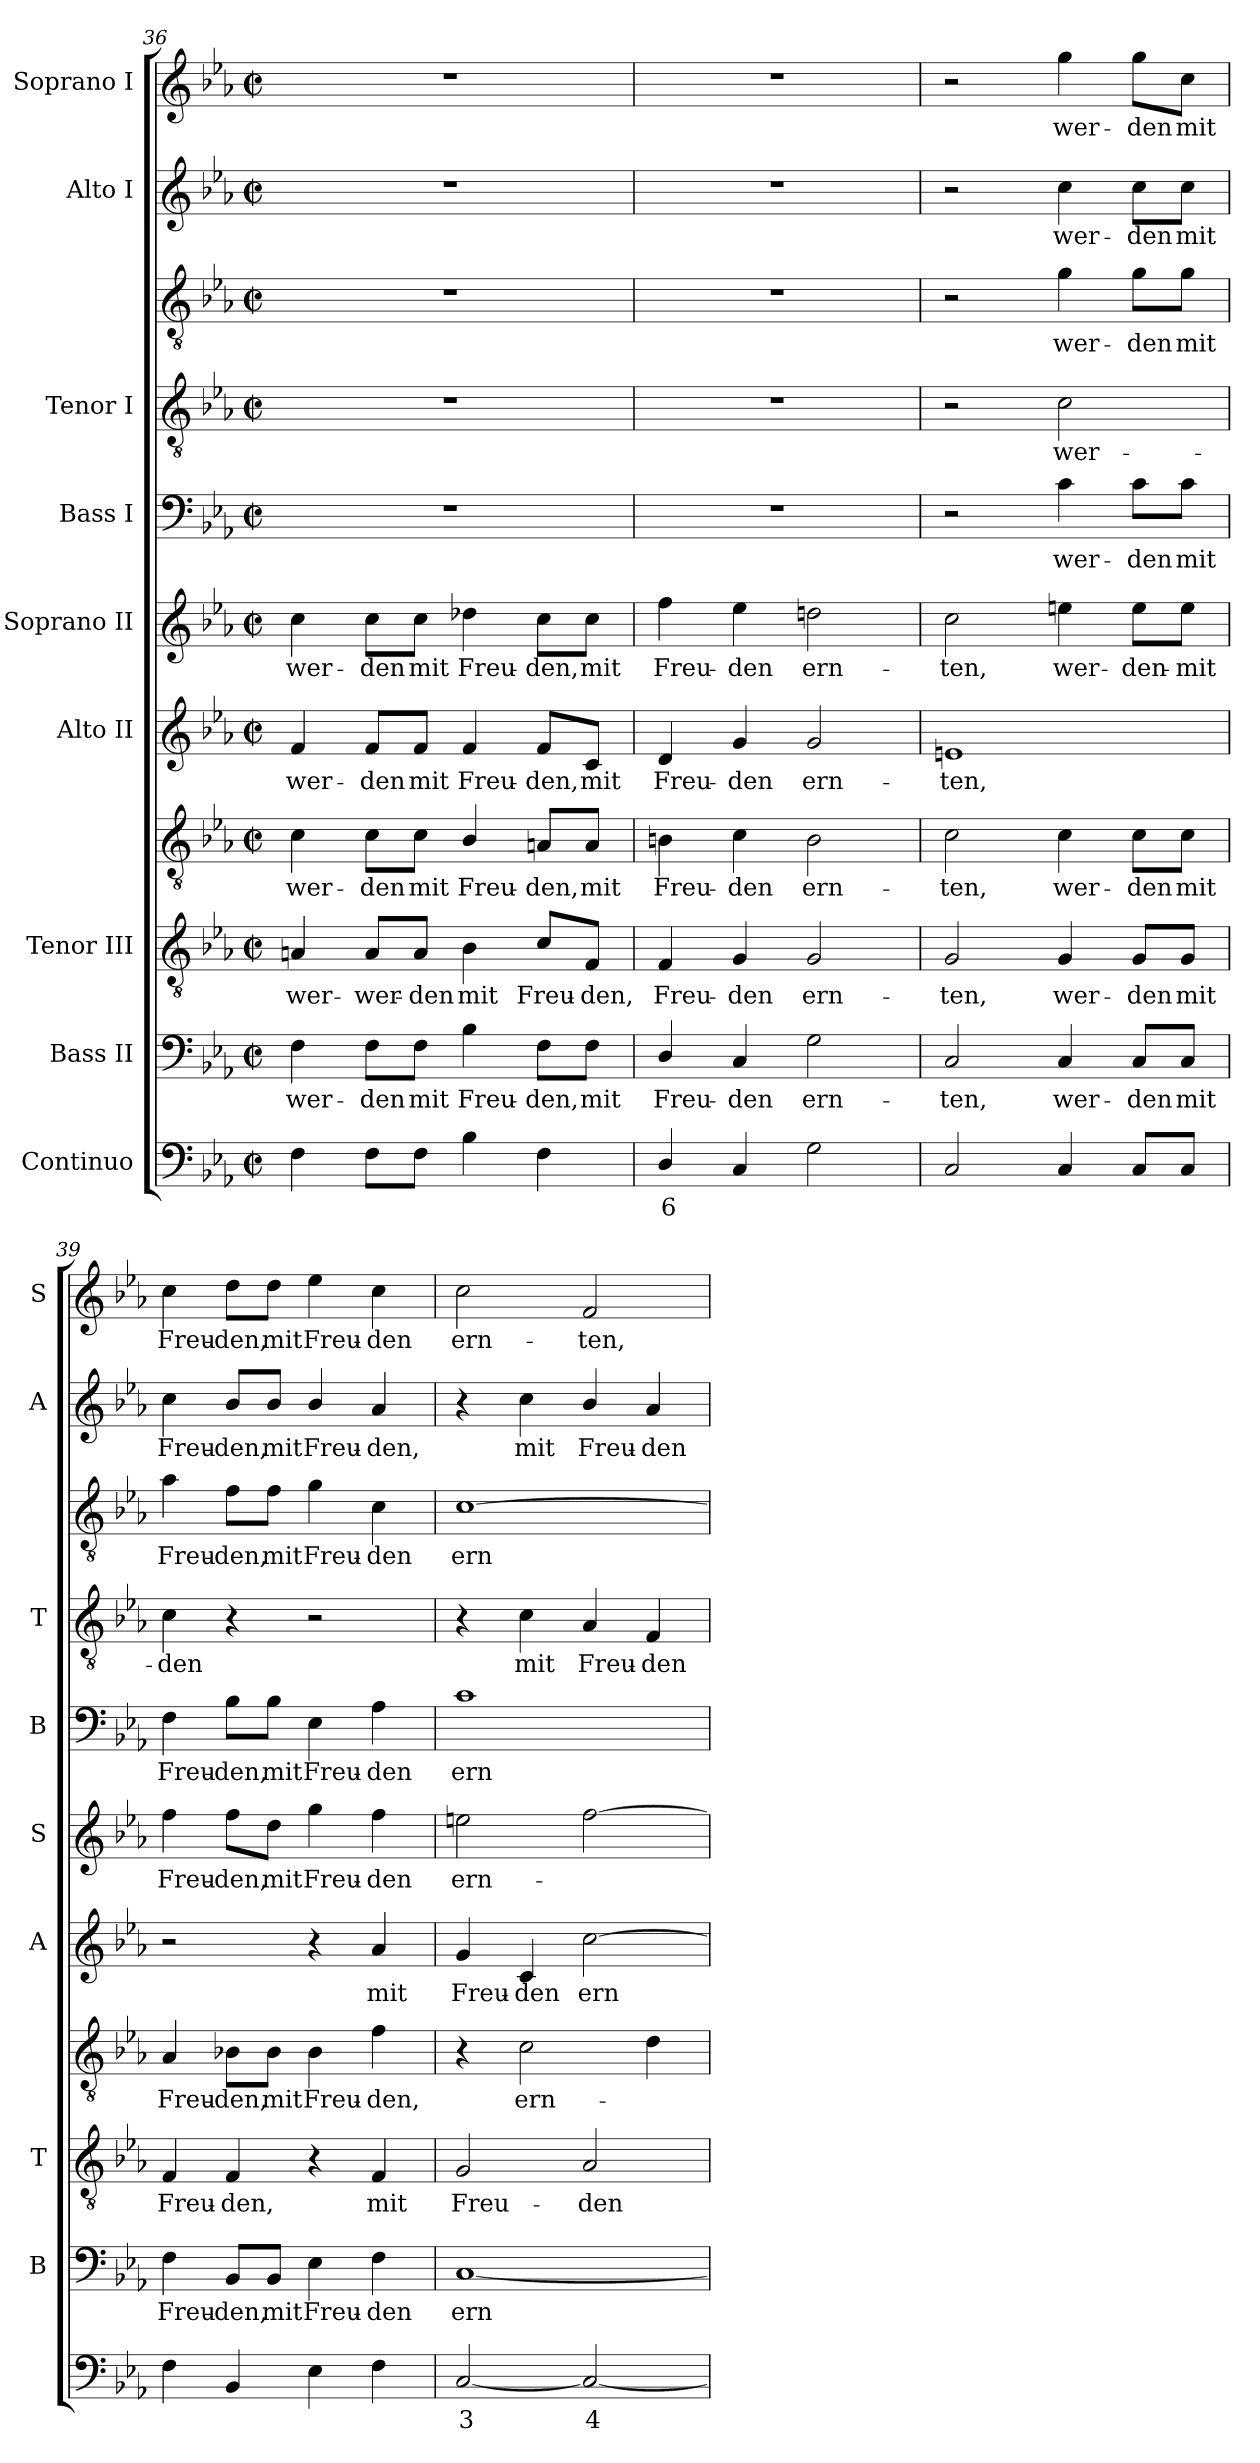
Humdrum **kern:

**kern	**text	**kern	**text	**kern	**text	**kern	**text	**kern	**text	**kern	**text	**kern	**text	**kern	**text	**kern	**text	**kern	**text	**kern	**text
*part9	*part9	*part8	*part8	*part7	*part7	*part7	*part7	*part6	*part6	*part5	*part5	*part4	*part4	*part3	*part3	*part3	*part3	*part2	*part2	*part1	*part1
*staff11	*staff11	*staff10	*staff10	*staff9	*staff9	*staff8	*staff8	*staff7	*staff7	*staff6	*staff6	*staff5	*staff5	*staff4	*staff4	*staff3	*staff3	*staff2	*staff2	*staff1	*staff1
*I"Continuo	*	*I"Bass II	*	*I"Tenor III	*	*	*	*I"Alto II	*	*I"Soprano II	*	*I"Bass I	*	*I"Tenor I	*	*	*	*I"Alto I	*	*I"Soprano I	*
*	*	*I'B	*	*I'T	*	*	*	*I'A	*	*I'S	*	*I'B	*	*I'T	*	*	*	*I'A	*	*I'S	*
!!LO:LB:g=z
*clefF4	*	*clefF4	*	*clefGv2	*	*clefGv2	*	*clefG2	*	*clefG2	*	*clefF4	*	*clefGv2	*	*clefGv2	*	*clefG2	*	*clefG2	*
*k[b-e-a-]	*	*k[b-e-a-]	*	*k[b-e-a-]	*	*k[b-e-a-]	*	*k[b-e-a-]	*	*k[b-e-a-]	*	*k[b-e-a-]	*	*k[b-e-a-]	*	*k[b-e-a-]	*	*k[b-e-a-]	*	*k[b-e-a-]	*
*E-:	*	*E-:	*	*E-:	*	*E-:	*	*E-:	*	*E-:	*	*E-:	*	*E-:	*	*E-:	*	*E-:	*	*E-:	*
*M2/2	*	*M2/2	*	*M2/2	*	*M2/2	*	*M2/2	*	*M2/2	*	*M2/2	*	*M2/2	*	*M2/2	*	*M2/2	*	*M2/2	*
*met(c|)	*	*met(c|)	*	*met(c|)	*	*met(c|)	*	*met(c|)	*	*met(c|)	*	*met(c|)	*	*met(c|)	*	*met(c|)	*	*met(c|)	*	*met(c|)	*
=36	=36	=36	=36	=36	=36	=36	=36	=36	=36	=36	=36	=36	=36	=36	=36	=36	=36	=36	=36	=36	=36
!	!	!	!LO:LY:b	!	!LO:LY:b	!	!LO:LY:b	!	!LO:LY:b	!	!LO:LY:b	!	!	!	!	!	!	!	!	!	!
4F	.	4F	wer-	4An	wer-	4c	wer-	4f	wer-	4cc	wer-	1r	.	1r	.	1r	.	1r	.	1r	.
!	!	!	!LO:LY:b	!	!LO:LY:b	!	!LO:LY:b	!	!LO:LY:b	!	!LO:LY:b	!	!	!	!	!	!	!	!	!	!
8FL	.	8F\L	-den	8A/L	-wer-	8c\L	-den	8f/L	-den	8cc\L	-den	.	.	.	.	.	.	.	.	.	.
!	!	!	!LO:LY:b	!	!LO:LY:b	!	!LO:LY:b	!	!LO:LY:b	!	!LO:LY:b	!	!	!	!	!	!	!	!	!	!
8FJ	.	8F\J	mit	8A/J	-den	8c\J	mit	8f/J	mit	8cc\J	mit	.	.	.	.	.	.	.	.	.	.
!	!	!	!LO:LY:b	!	!LO:LY:b	!	!LO:LY:b	!	!LO:LY:b	!	!LO:LY:b	!	!	!	!	!	!	!	!	!	!
4B-	.	4B-	Freu-	4B-	mit	4B-/	Freu-	4f	Freu-	4dd-X	Freu-	.	.	.	.	.	.	.	.	.	.
!	!	!	!LO:LY:b	!	!LO:LY:b	!	!LO:LY:b	!	!LO:LY:b	!	!LO:LY:b	!	!	!	!	!	!	!	!	!	!
4F	.	8F\L	-den,	8c/L	Freu-	8An/L	-den,	8f/L	-den,	8cc\L	-den,	.	.	.	.	.	.	.	.	.	.
!	!	!	!LO:LY:b	!	!LO:LY:b	!	!LO:LY:b	!	!LO:LY:b	!	!LO:LY:b	!	!	!	!	!	!	!	!	!	!
.	.	8F\J	mit	8F/J	-den,	8A/J	mit	8c/J	mit	8cc\J	mit	.	.	.	.	.	.	.	.	.	.
=37	=37	=37	=37	=37	=37	=37	=37	=37	=37	=37	=37	=37	=37	=37	=37	=37	=37	=37	=37	=37	=37
!	!LO:LY:b	!	!LO:LY:b	!	!LO:LY:b	!	!LO:LY:b	!	!LO:LY:b	!	!LO:LY:b	!	!	!	!	!	!	!	!	!	!
4D/	6	4D/	Freu-	4F	-Freu-	4Bn	Freu-	4d	Freu-	4ff	Freu-	1r	.	1r	.	1r	.	1r	.	1r	.
!	!	!	!LO:LY:b	!	!LO:LY:b	!	!LO:LY:b	!	!LO:LY:b	!	!LO:LY:b	!	!	!	!	!	!	!	!	!	!
4C	.	4C	-den	4G	-den	4c	-den	4g	-den	4ee-	-den	.	.	.	.	.	.	.	.	.	.
!	!	!	!LO:LY:b	!	!LO:LY:b	!	!LO:LY:b	!	!LO:LY:b	!	!LO:LY:b	!	!	!	!	!	!	!	!	!	!
2G	.	2G	ern-	2G	ern-	2B	ern-	2g	ern-	2ddn	ern-	.	.	.	.	.	.	.	.	.	.
=38	=38	=38	=38	=38	=38	=38	=38	=38	=38	=38	=38	=38	=38	=38	=38	=38	=38	=38	=38	=38	=38
!	!	!	!LO:LY:b	!	!LO:LY:b	!	!LO:LY:b	!	!LO:LY:b	!	!LO:LY:b	!	!	!	!	!	!	!	!	!	!
2C	.	2C	-ten,	2G	ten,	2c	-ten,	1en	-ten,	2cc	-ten,	2r	.	2r	.	2r	.	2r	.	2r	.
!	!	!	!LO:LY:b	!	!LO:LY:b	!	!LO:LY:b	!	!	!	!LO:LY:b	!	!LO:LY:b	!	!LO:LY:b	!	!LO:LY:b	!	!LO:LY:b	!	!LO:LY:b
4C	.	4C	wer-	4G	wer-	4c	wer-	.	.	4een	wer-	4c	wer-	2c	wer-	4g	wer-	4cc	wer-	4gg	wer-
!	!	!	!LO:LY:b	!	!LO:LY:b	!	!LO:LY:b	!	!	!	!LO:LY:b	!	!LO:LY:b	!	!	!	!LO:LY:b	!	!LO:LY:b	!	!LO:LY:b
8CL	.	8C/L	-den	8G/L	-den	8c\L	-den	.	.	8ee\L	-den-	8c\L	-den	.	.	8g\L	-den	8cc\L	-den	8gg\L	-den
!	!	!	!LO:LY:b	!	!LO:LY:b	!	!LO:LY:b	!	!	!	!LO:LY:b	!	!LO:LY:b	!	!	!	!LO:LY:b	!	!LO:LY:b	!	!LO:LY:b
8CJ	.	8C/J	mit	8G/J	mit	8c\J	mit	.	.	8ee\J	-mit	8c\J	mit	.	.	8g\J	mit	8cc\J	mit	8cc\J	mit
=39	=39	=39	=39	=39	=39	=39	=39	=39	=39	=39	=39	=39	=39	=39	=39	=39	=39	=39	=39	=39	=39
!	!	!	!LO:LY:b	!	!LO:LY:b	!	!LO:LY:b	!	!	!	!LO:LY:b	!	!LO:LY:b	!	!LO:LY:b	!	!LO:LY:b	!	!LO:LY:b	!	!LO:LY:b
4F\	.	4F	Freu-	4F	Freu-	4A-	Freu-	2r	.	4ff	Freu-	4F	Freu-	4c	den	4a-	-Freu-	4cc	Freu-	4cc	Freu-
!	!	!	!LO:LY:b	!	!LO:LY:b	!	!LO:LY:b	!	!	!	!LO:LY:b	!	!LO:LY:b	!	!	!	!LO:LY:b	!	!LO:LY:b	!	!LO:LY:b
4BB-	.	8BB-/L	-den,	4F	-den,	8B-X\L	-den,	.	.	8ff\L	-den,	8B-\L	-den,	4r	.	8f\L	-den,	8b-/L	-den,	8dd\L	-den,
!	!	!	!LO:LY:b	!	!	!	!LO:LY:b	!	!	!	!LO:LY:b	!	!LO:LY:b	!	!	!	!LO:LY:b	!	!LO:LY:b	!	!LO:LY:b
.	.	8BB-/J	mit	.	.	8B-\J	mit	.	.	8dd\J	mit	8B-\J	mit	.	.	8f\J	mit	8b-/J	mit	8dd\J	mit
!	!	!	!LO:LY:b	!	!	!	!LO:LY:b	!	!	!	!LO:LY:b	!	!LO:LY:b	!	!	!	!LO:LY:b	!	!LO:LY:b	!	!LO:LY:b
4E-	.	4E-	Freu-	4r	.	4B-	Freu-	4r	.	4gg	Freu-	4E-	Freu-	2r	.	4g	Freu-	4b-/	Freu-	4ee-	Freu-
!	!	!	!LO:LY:b	!	!LO:LY:b	!	!LO:LY:b	!	!LO:LY:b	!	!LO:LY:b	!	!LO:LY:b	!	!	!	!LO:LY:b	!	!LO:LY:b	!	!LO:LY:b
4F\	.	4F	-den	4F	mit	4f	-den,	4a-	mit	4ff	-den	4A-	-den	.	.	4c	-den	4a-	-den,	4cc	-den
=40	=40	=40	=40	=40	=40	=40	=40	=40	=40	=40	=40	=40	=40	=40	=40	=40	=40	=40	=40	=40	=40
!	!LO:LY:b	!	!LO:LY:b	!	!LO:LY:b	!	!	!	!LO:LY:b	!	!LO:LY:b	!	!LO:LY:b	!	!	!	!LO:LY:b	!	!	!	!LO:LY:b
[2C	3	[1C	ern-	2G	Freu-	4r	.	4g	Freu-	2een	ern-	1c	ern-	4r	.	[1c	ern-	4r	.	2cc	ern-
!	!	!	!	!	!	!	!LO:LY:b	!	!LO:LY:b	!	!	!	!	!	!LO:LY:b	!	!	!	!LO:LY:b	!	!
.	.	.	.	.	.	2c	ern-	4c	-den	.	.	.	.	4c	mit	.	.	4cc	mit	.	.
!	!LO:LY:b	!	!	!	!LO:LY:b	!	!	!	!LO:LY:b	!	!	!	!	!	!LO:LY:b	!	!	!	!LO:LY:b	!	!LO:LY:b
2C_	4	.	.	2A-	-den	.	.	[2cc	ern-	[2ff	.	.	.	4A-	Freu-	.	.	4b-/	Freu-	2f	-ten,
!	!	!	!	!	!	!	!	!	!	!	!	!	!	!	!LO:LY:b	!	!	!	!LO:LY:b	!	!
.	.	.	.	.	.	4d	.	.	.	.	.	.	.	4F	-den	.	.	4a-	-den	.	.
=	=	=	=	=	=	=	=	=	=	=	=	=	=	=	=	=	=	=	=	=	=
*-	*-	*-	*-	*-	*-	*-	*-	*-	*-	*-	*-	*-	*-	*-	*-	*-	*-	*-	*-	*-	*-
